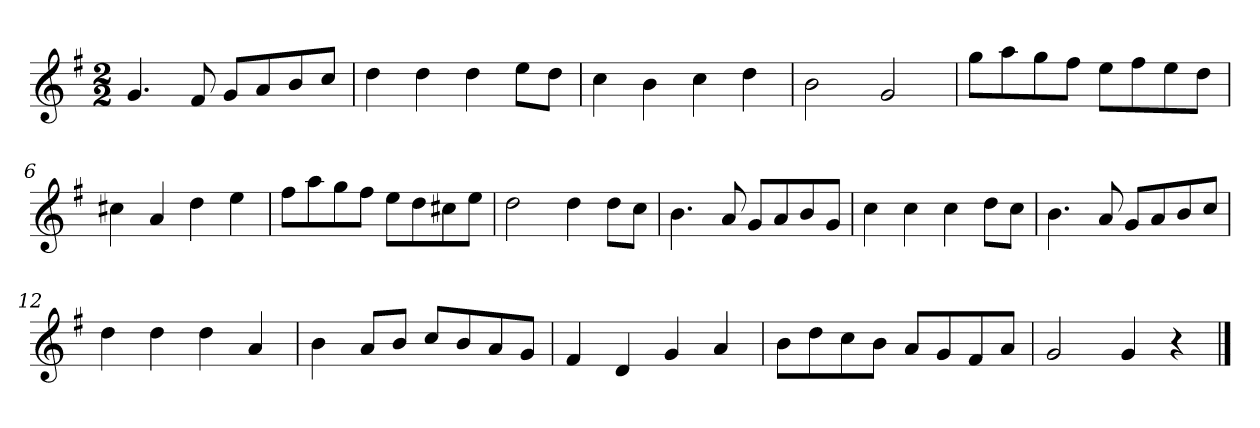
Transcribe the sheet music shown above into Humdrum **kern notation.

**kern
*part1
*staff1
*k[f#]
*M2/2
*MM120
=1
4.g
8f#
8gL
8a
8b
8ccJ
=2
4dd
4dd
4dd
8eeL
8ddJ
=3
4cc
4b
4cc
4dd
=4
2b
2g
=5
8ggL
8aa
8gg
8ff#J
8eeL
8ff#
8ee
8ddJ
=6
4cc#X
4a
4dd
4ee
=7
8ff#L
8aa
8gg
8ff#J
8eeL
8dd
8cc#X
8eeJ
=8
2dd
4dd
8ddL
8ccJ
=9
4.b
8a
8gL
8a
8b
8gJ
=10
4cc
4cc
4cc
8ddL
8ccJ
=11
4.b
8a
8gL
8a
8b
8ccJ
=12
4dd
4dd
4dd
4a
=13
4b
8aL
8bJ
8ccL
8b
8a
8gJ
=14
4f#
4d
4g
4a
=15
8bL
8dd
8cc
8bJ
8aL
8g
8f#
8aJ
=16
2g
4g
4r
==
*-
